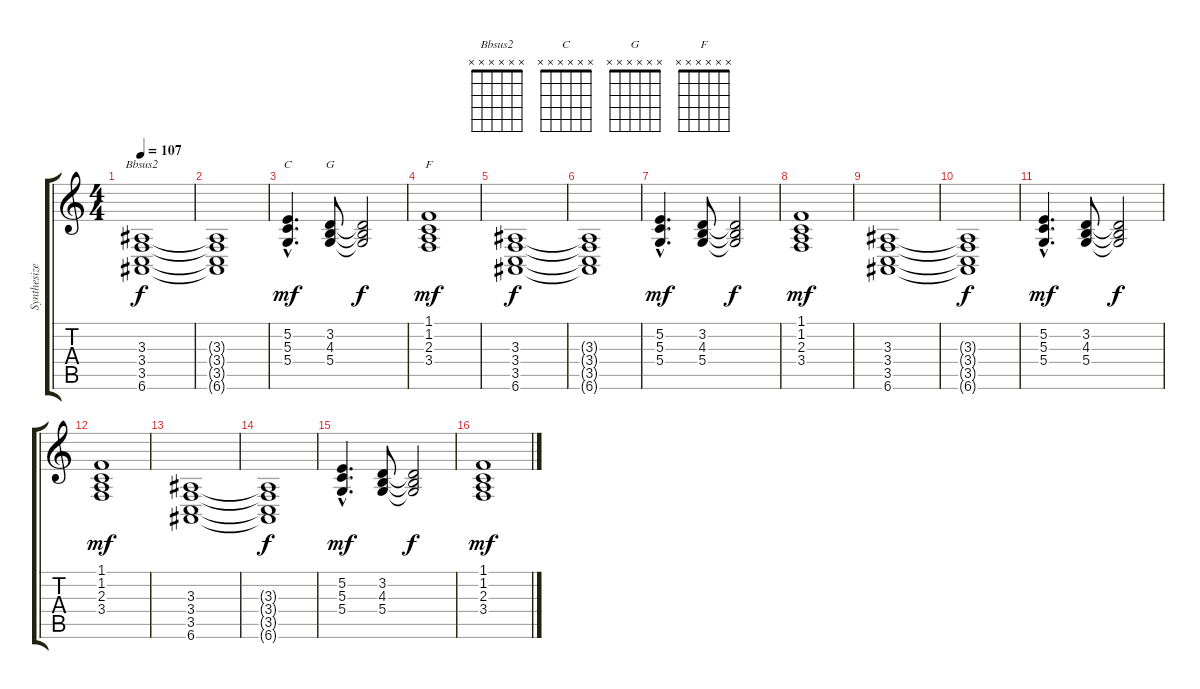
\track ("Synthesizer" "Synthesize") {instrument lead1square}
\staff {score tabs}
\tuning (E4 B3 G3 D3 A2 E2) {hide}
\chord ("Bbsus2" x x x x x x) {firstfret 0}
\chord ("C" x x x x x x) {firstfret 0}
\chord ("G" x x x x x x) {firstfret 0}
\chord ("F" x x x x x x) {firstfret 0}
\ts (4 4)
\tempo 107
\clef g2
\ks c
(3.3 3.4 3.5 6.6).1{ch "Bbsus2" dy f} |
(3.3{t} 3.4{t} 3.5{t} 6.6{t}).1 |
(5.2{hac} 5.3{hac} 5.4{hac}).4{d ch "C" dy mf} (3.2 4.3 5.4).8{ch "G"} (3.2{t} 4.3{t} 5.4{t}).2{dy f} |
(1.1 1.2 2.3 3.4).1{ch "F" dy mf} |
(3.3 3.4 3.5 6.6).1{dy f} |
(3.3{t} 3.4{t} 3.5{t} 6.6{t}).1 |
(5.2{hac} 5.3{hac} 5.4{hac}).4{d dy mf} (3.2 4.3 5.4).8 (3.2{t} 4.3{t} 5.4{t}).2{dy f} |
(1.1 1.2 2.3 3.4).1{dy mf} |
(3.3 3.4 3.5 6.6).1 |
(3.3{t} 3.4{t} 3.5{t} 6.6{t}).1{dy f} |
(5.2{hac} 5.3{hac} 5.4{hac}).4{d dy mf} (3.2 4.3 5.4).8 (3.2{t} 4.3{t} 5.4{t}).2{dy f} |
(1.1 1.2 2.3 3.4).1{dy mf} |
(3.3 3.4 3.5 6.6).1 |
(3.3{t} 3.4{t} 3.5{t} 6.6{t}).1{dy f} |
(5.2{hac} 5.3{hac} 5.4{hac}).4{d dy mf} (3.2 4.3 5.4).8 (3.2{t} 4.3{t} 5.4{t}).2{dy f} |
(1.1 1.2 2.3 3.4).1{dy mf}
